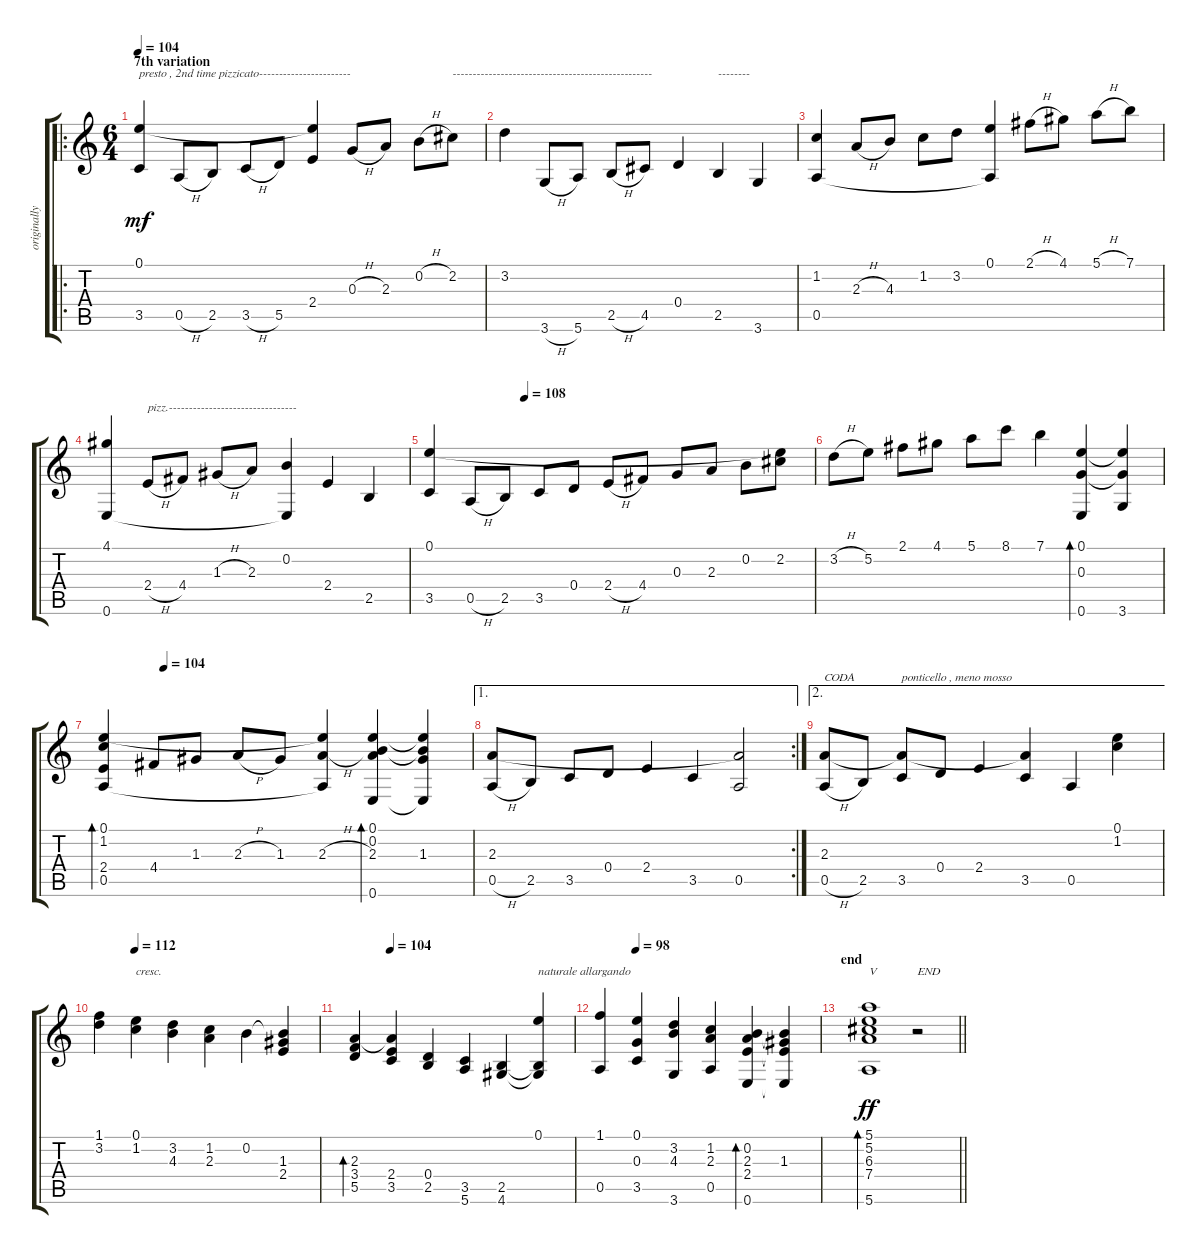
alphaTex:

\track ("originally for vihuela" "originally") {instrument acousticguitarnylon}
\staff {score tabs}
\tuning (E4 B3 G3 D3 A2 E2) {hide}
\ro
\ts (6 4)
\section ("" "7th variation")
\tempo 104
\clef g2
\ks c
(0.1 3.5).4{txt "presto , 2nd time pizzicato-----------------------" dy mf} 0.5{h}.8 2.5.8 3.5{h}.8 5.5.8 (0.1{t} 2.4).4 0.3{h}.8 2.3.8 0.2{h}.8 2.2.8{txt "--------------------------------------------------"} |
3.2.4 3.6{h}.8 5.6.8 2.5{h}.8 4.5.8 0.4.4 2.5.4{txt "--------"} 3.6.4 |
(1.2 0.5).4 2.3{h}.8 4.3.8 1.2.8 3.2.8 (0.1 0.5{t}).4 2.1{h}.8 4.1.8 5.1{h}.8 7.1.8 |
(4.1 0.6).4 2.4{h}.8{txt "pizz.--------------------------------"} 4.4.8 1.3{h}.8 2.3.8 (0.2 0.6{t}).4 2.4.4 2.5.4 |
\tempo (108 0.25)
(0.1 3.5).4 0.5{h}.8 2.5.8 3.5.8 0.4.8 2.4{h}.8 4.4.8 0.3.8 2.3.8 0.2.8 (0.1{t} 2.2).8 |
3.2{h}.8 5.2.8 2.1.8 4.1.8 5.1.8 8.1.8 7.1.4 (0.1 0.3 0.6).4{bd 120} (0.1{t} 0.3{t} 3.6).4 |
\tempo (104 0.16666666666666666)
(0.1 1.2 2.4 0.5).4{bd 120} 4.4.8 1.3.8 2.3{h}.8 1.3.8 (0.1{t} 2.3{h} 0.5{t}).4 (0.1 0.2 2.3 0.6).4{bd 120} (0.1{t} 0.2{t} 1.3 0.6{t}).4 |
\ae 1
\rc 2
(2.3 0.5{h}).8 2.5.8 3.5.8 0.4.8 2.4.4 3.5.4 (2.3{t} 0.5).2 |
\ae 2
(2.3 0.5{h}).8{txt "CODA"} 2.5.8 (2.3{t} 3.5).8{txt "ponticello , meno mosso"} 0.4.8 2.4.4 (2.3{t} 3.5).4 0.5.4 (0.1 1.2).4 |
\tempo (112 0.16666666666666666)
(1.1 3.2).4 (0.1 1.2).4{txt "cresc."} (3.2 4.3).4 (1.2 2.3).4 0.2.4 (0.2{t} 1.3 2.4).4 |
\tempo (104 0.16666666666666666)
(2.3 3.4 5.5).4{bd 120} (2.3{t} 2.4 3.5).4 (0.4 2.5).4 (3.5 5.6).4 (2.5 4.6).4 (0.1 2.5{t} 4.6{t}).4{txt "naturale allargando"} |
\tempo (98 0.16666666666666666)
(1.1 0.5).4 (0.1 0.3 3.5).4 (3.2 4.3 3.6).4 (1.2 2.3 0.5).4 (0.2 2.3 2.4 0.6).4{bd 120} (0.2{t} 1.3 2.4{t} 0.6{t}).4 |
\section ("" "end")
\barLineRight lightlight
(5.1 5.2 6.3 7.4 5.6).1{bd 120 txt "V" dy ff} r.2{txt "END"}
